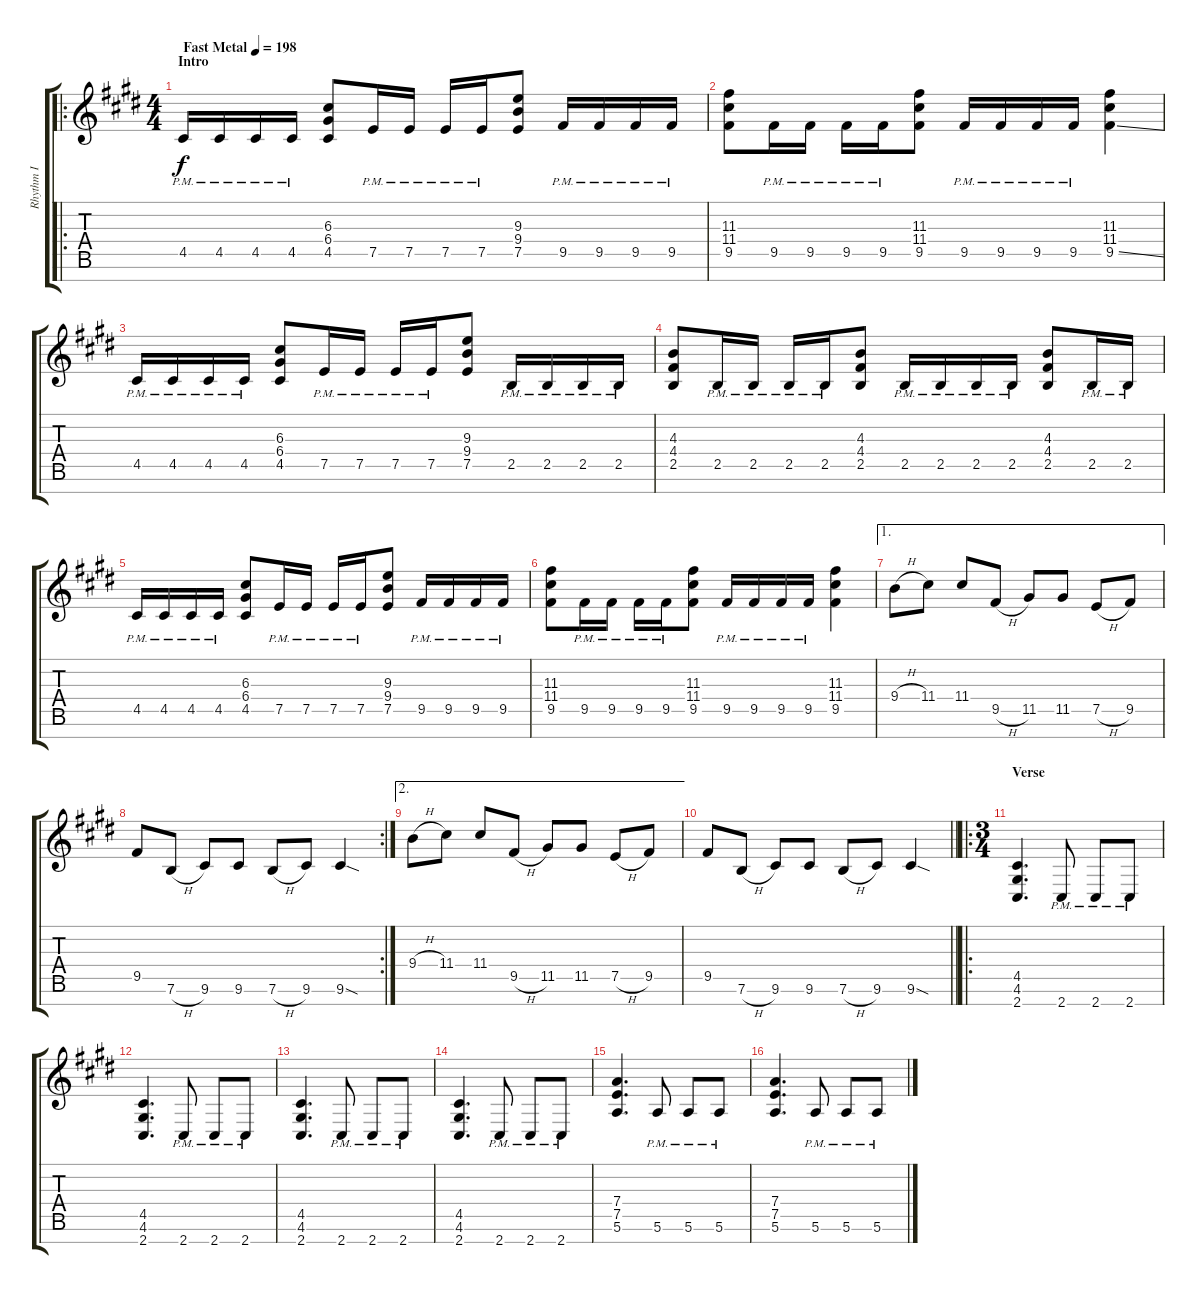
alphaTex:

\track ("Rhythm I" "Rhythm I") {instrument overdrivenguitar}
\staff {score tabs}
\tuning (E4 B3 G3 D3 A2 E2 B1) {hide}
\ro
\ts (4 4)
\section ("" "Intro")
\tempo (198 "Fast Metal")
\clef g2
\ks e
4.5{pm}.16{dy f instrument overdrivenguitar} 4.5{pm}.16 4.5{pm}.16 4.5{pm}.16 (6.3 6.4 4.5).8 7.5{pm}.16 7.5{pm}.16 7.5{pm}.16 7.5{pm}.16 (9.3 9.4 7.5).8 9.5{pm}.16 9.5{pm}.16 9.5{pm}.16 9.5{pm}.16 |
(11.3 11.4 9.5).8 9.5{pm}.16 9.5{pm}.16 9.5{pm}.16 9.5{pm}.16 (11.3 11.4 9.5).8 9.5{pm}.16 9.5{pm}.16 9.5{pm}.16 9.5{pm}.16 (11.3 11.4 9.5{ss}).4 |
4.5{pm}.16 4.5{pm}.16 4.5{pm}.16 4.5{pm}.16 (6.3 6.4 4.5).8 7.5{pm}.16 7.5{pm}.16 7.5{pm}.16 7.5{pm}.16 (9.3 9.4 7.5).8 2.5{pm}.16 2.5{pm}.16 2.5{pm}.16 2.5{pm}.16 |
(4.3 4.4 2.5).8 2.5{pm}.16 2.5{pm}.16 2.5{pm}.16 2.5{pm}.16 (4.3 4.4 2.5).8 2.5{pm}.16 2.5{pm}.16 2.5{pm}.16 2.5{pm}.16 (4.3 4.4 2.5).8 2.5{pm}.16 2.5{pm}.16 |
4.5{pm}.16 4.5{pm}.16 4.5{pm}.16 4.5{pm}.16 (6.3 6.4 4.5).8 7.5{pm}.16 7.5{pm}.16 7.5{pm}.16 7.5{pm}.16 (9.3 9.4 7.5).8 9.5{pm}.16 9.5{pm}.16 9.5{pm}.16 9.5{pm}.16 |
(11.3 11.4 9.5).8 9.5{pm}.16 9.5{pm}.16 9.5{pm}.16 9.5{pm}.16 (11.3 11.4 9.5).8 9.5{pm}.16 9.5{pm}.16 9.5{pm}.16 9.5{pm}.16 (11.3 11.4 9.5).4 |
\ae 1
9.4{h}.8 11.4.8 11.4.8 9.5{h}.8 11.5.8 11.5.8 7.5{h}.8 9.5.8 |
\rc 2
9.5.8 7.6{h}.8 9.6.8 9.6.8 7.6{h}.8 9.6.8 9.6{sod}.4 |
\ae 2
9.4{h}.8 11.4.8 11.4.8 9.5{h}.8 11.5.8 11.5.8 7.5{h}.8 9.5.8 |
\barLineRight lightlight
9.5.8 7.6{h}.8 9.6.8 9.6.8 7.6{h}.8 9.6.8 9.6{sod}.4 |
\ro
\ts (3 4)
\section ("" "Verse")
(4.5 4.6 2.7).4{d} 2.7{pm}.8 2.7{pm}.8 2.7{pm}.8 |
(4.5 4.6 2.7).4{d} 2.7{pm}.8 2.7{pm}.8 2.7{pm}.8 |
(4.5 4.6 2.7).4{d} 2.7{pm}.8 2.7{pm}.8 2.7{pm}.8 |
(4.5 4.6 2.7).4{d} 2.7{pm}.8 2.7{pm}.8 2.7{pm}.8 |
(7.4 7.5 5.6).4{d} 5.6{pm}.8 5.6{pm}.8 5.6{pm}.8 |
(7.4 7.5 5.6).4{d} 5.6{pm}.8 5.6{pm}.8 5.6{pm}.8
